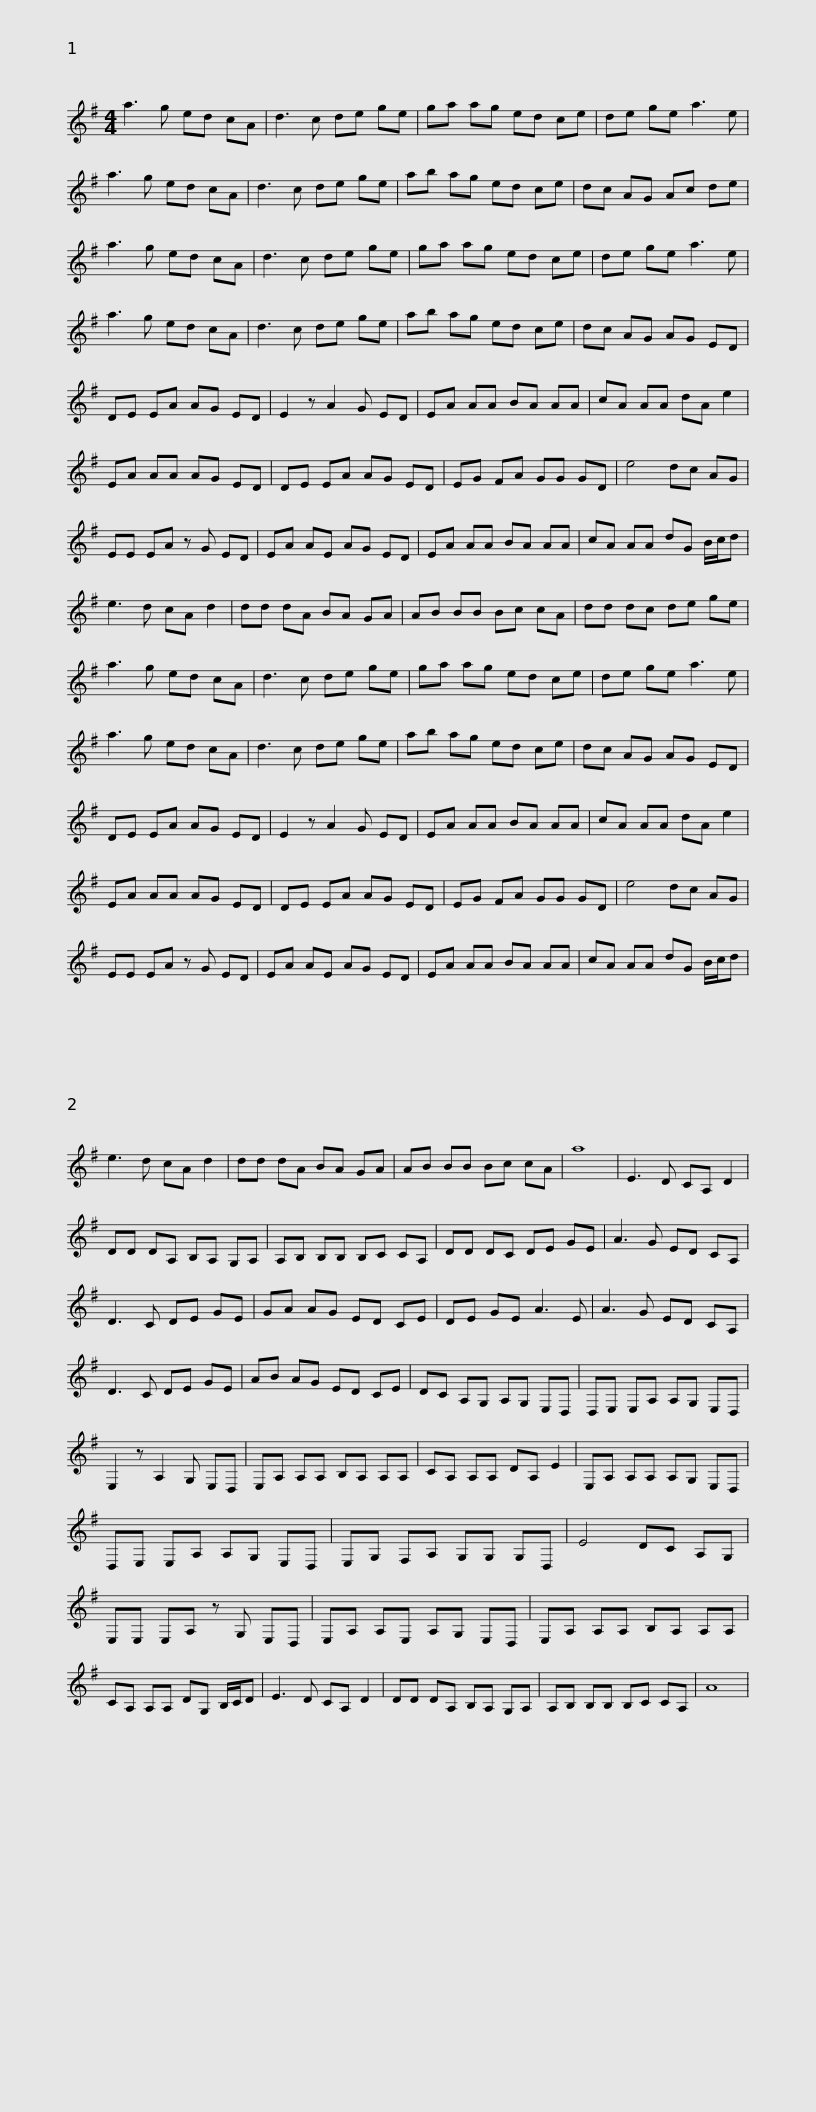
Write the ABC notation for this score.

X:1
L:1/8
M:4/4
I:linebreak $
K:G
V:1 treble
V:1
 a3 g ed cA | d3 c de ge | ga ag ed ce | de ge a3 e | a3 g ed cA | %5
 d3 c de ge |$ ab ag ed ce | dc AG Ac de | a3 g ed cA | d3 c de ge | %10
 ga ag ed ce | de ge a3 e |$ a3 g ed cA | d3 c de ge | ab ag ed ce | %15
 dc AG AG ED | DE EA AG ED | E2 z A2 G ED |$ EA AA BA AA | cA AA dA e2 | %20
 EA AA AG ED | DE EA AG ED | EG FA GG GD | e4 dc AG |$ EE EA z G ED | %25
 EA AE AG ED | EA AA BA AA | cA AA dG B/c/d | e3 d cA d2 |$ dd dA BA GA | %30
 AB BB Bc cA | dd dc de ge | a3 g ed cA | d3 c de ge | ga ag ed ce |$ %35
 de ge a3 e | a3 g ed cA | d3 c de ge | ab ag ed ce | dc AG AG ED | %40
 DE EA AG ED |$ E2 z A2 G ED | EA AA BA AA | cA AA dA e2 | EA AA AG ED | %45
 DE EA AG ED | EG FA GG GD |$ e4 dc AG | EE EA z G ED | EA AE AG ED | %50
 EA AA BA AA | cA AA dG B/c/d | e3 d cA d2 |$ dd dA BA GA | AB BB Bc cA | %55
 a8 | E3 D CA, D2 | DD DA, B,A, G,A, | A,B, B,B, B,C CA, |$ DD DC DE GE | %60
 A3 G ED CA, | D3 C DE GE | GA AG ED CE | DE GE A3 E | A3 G ED CA, |$ %65
 D3 C DE GE | AB AG ED CE | DC A,G, A,G, E,D, | D,E, E,A, A,G, E,D, | E,2 z A,2 G, E,D, |$ %70
 E,A, A,A, B,A, A,A, | CA, A,A, DA, E2 | E,A, A,A, A,G, E,D, | D,E, E,A, A,G, E,D, |$ E,G, F,A, G,G, G,D, | %75
 E4 DC A,G, | E,E, E,A, z G, E,D, | E,A, A,E, A,G, E,D, |$ E,A, A,A, B,A, A,A, | CA, A,A, DG, B,/C/D | %80
 E3 D CA, D2 | DD DA, B,A, G,A, |$ A,B, B,B, B,C CA, | A8 | %84
